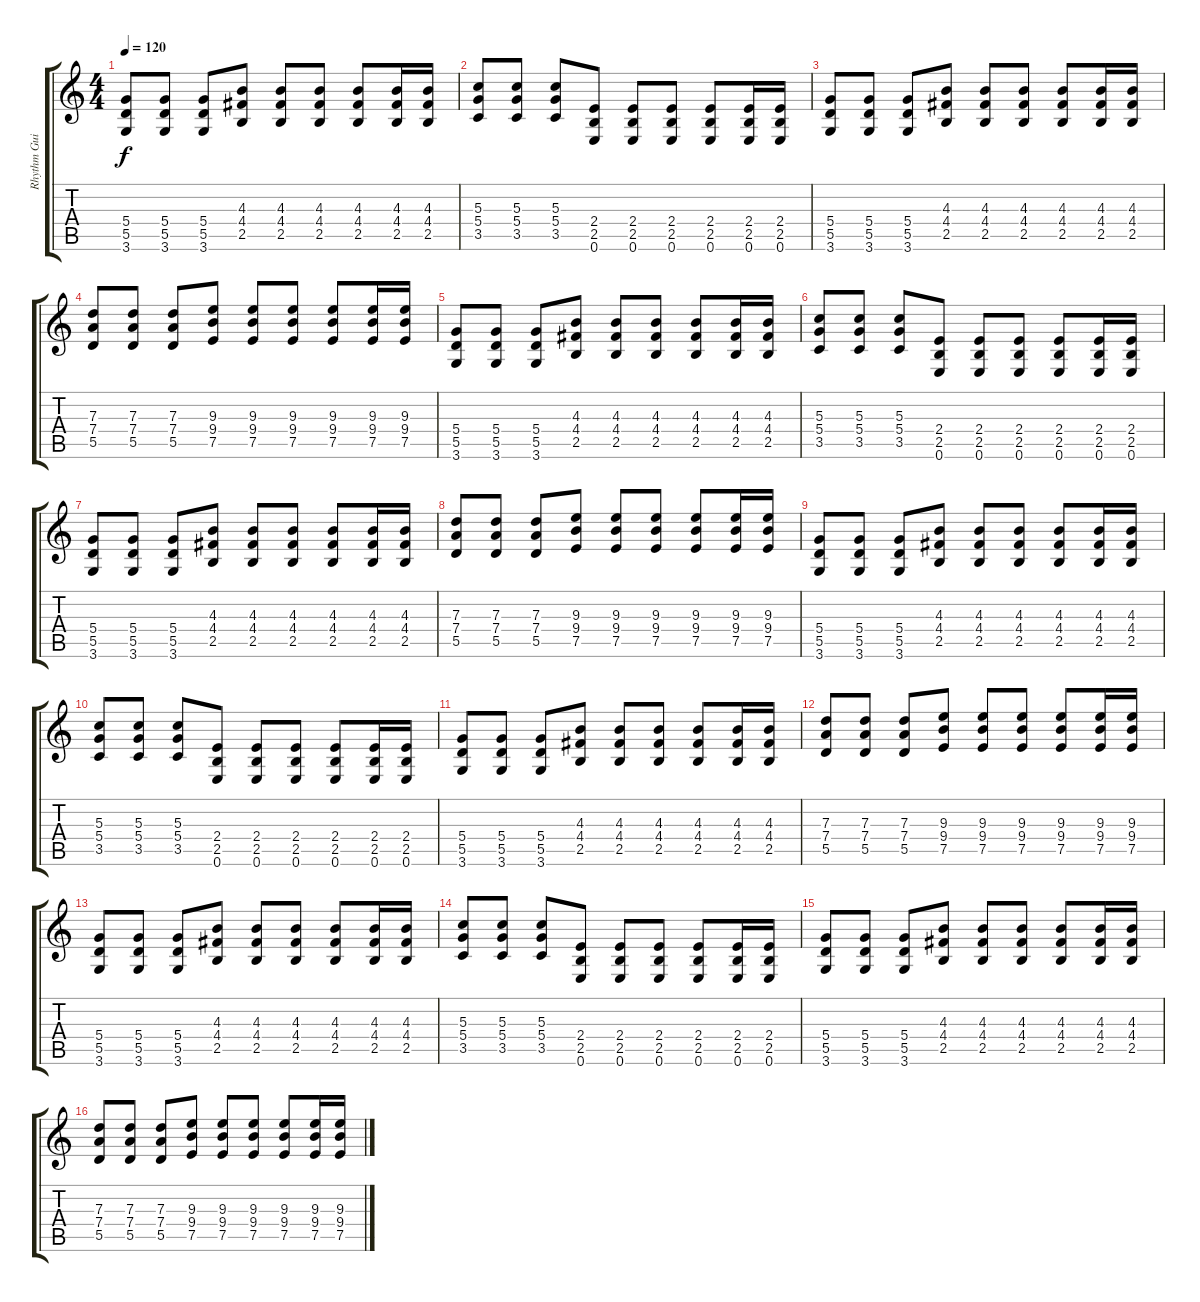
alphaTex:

\track ("Rhythm Guitar" "Rhythm Gui") {instrument overdrivenguitar}
\staff {score tabs}
\tuning (E4 B3 G3 D3 A2 E2) {hide}
\ts (4 4)
\tempo 120
\clef g2
\ks c
(5.4 5.5 3.6).8{dy f} (5.4 5.5 3.6).8 (5.4 5.5 3.6).8 (4.3 4.4 2.5).8 (4.3 4.4 2.5).8 (4.3 4.4 2.5).8 (4.3 4.4 2.5).8 (4.3 4.4 2.5).16 (4.3 4.4 2.5).16 |
(5.3 5.4 3.5).8 (5.3 5.4 3.5).8 (5.3 5.4 3.5).8 (2.4 2.5 0.6).8 (2.4 2.5 0.6).8 (2.4 2.5 0.6).8 (2.4 2.5 0.6).8 (2.4 2.5 0.6).16 (2.4 2.5 0.6).16 |
(5.4 5.5 3.6).8 (5.4 5.5 3.6).8 (5.4 5.5 3.6).8 (4.3 4.4 2.5).8 (4.3 4.4 2.5).8 (4.3 4.4 2.5).8 (4.3 4.4 2.5).8 (4.3 4.4 2.5).16 (4.3 4.4 2.5).16 |
(7.3 7.4 5.5).8 (7.3 7.4 5.5).8 (7.3 7.4 5.5).8 (9.3 9.4 7.5).8 (9.3 9.4 7.5).8 (9.3 9.4 7.5).8 (9.3 9.4 7.5).8 (9.3 9.4 7.5).16 (9.3 9.4 7.5).16 |
(5.4 5.5 3.6).8 (5.4 5.5 3.6).8 (5.4 5.5 3.6).8 (4.3 4.4 2.5).8 (4.3 4.4 2.5).8 (4.3 4.4 2.5).8 (4.3 4.4 2.5).8 (4.3 4.4 2.5).16 (4.3 4.4 2.5).16 |
(5.3 5.4 3.5).8 (5.3 5.4 3.5).8 (5.3 5.4 3.5).8 (2.4 2.5 0.6).8 (2.4 2.5 0.6).8 (2.4 2.5 0.6).8 (2.4 2.5 0.6).8 (2.4 2.5 0.6).16 (2.4 2.5 0.6).16 |
(5.4 5.5 3.6).8 (5.4 5.5 3.6).8 (5.4 5.5 3.6).8 (4.3 4.4 2.5).8 (4.3 4.4 2.5).8 (4.3 4.4 2.5).8 (4.3 4.4 2.5).8 (4.3 4.4 2.5).16 (4.3 4.4 2.5).16 |
(7.3 7.4 5.5).8 (7.3 7.4 5.5).8 (7.3 7.4 5.5).8 (9.3 9.4 7.5).8 (9.3 9.4 7.5).8 (9.3 9.4 7.5).8 (9.3 9.4 7.5).8 (9.3 9.4 7.5).16 (9.3 9.4 7.5).16 |
(5.4 5.5 3.6).8 (5.4 5.5 3.6).8 (5.4 5.5 3.6).8 (4.3 4.4 2.5).8 (4.3 4.4 2.5).8 (4.3 4.4 2.5).8 (4.3 4.4 2.5).8 (4.3 4.4 2.5).16 (4.3 4.4 2.5).16 |
(5.3 5.4 3.5).8 (5.3 5.4 3.5).8 (5.3 5.4 3.5).8 (2.4 2.5 0.6).8 (2.4 2.5 0.6).8 (2.4 2.5 0.6).8 (2.4 2.5 0.6).8 (2.4 2.5 0.6).16 (2.4 2.5 0.6).16 |
(5.4 5.5 3.6).8 (5.4 5.5 3.6).8 (5.4 5.5 3.6).8 (4.3 4.4 2.5).8 (4.3 4.4 2.5).8 (4.3 4.4 2.5).8 (4.3 4.4 2.5).8 (4.3 4.4 2.5).16 (4.3 4.4 2.5).16 |
(7.3 7.4 5.5).8 (7.3 7.4 5.5).8 (7.3 7.4 5.5).8 (9.3 9.4 7.5).8 (9.3 9.4 7.5).8 (9.3 9.4 7.5).8 (9.3 9.4 7.5).8 (9.3 9.4 7.5).16 (9.3 9.4 7.5).16 |
(5.4 5.5 3.6).8 (5.4 5.5 3.6).8 (5.4 5.5 3.6).8 (4.3 4.4 2.5).8 (4.3 4.4 2.5).8 (4.3 4.4 2.5).8 (4.3 4.4 2.5).8 (4.3 4.4 2.5).16 (4.3 4.4 2.5).16 |
(5.3 5.4 3.5).8 (5.3 5.4 3.5).8 (5.3 5.4 3.5).8 (2.4 2.5 0.6).8 (2.4 2.5 0.6).8 (2.4 2.5 0.6).8 (2.4 2.5 0.6).8 (2.4 2.5 0.6).16 (2.4 2.5 0.6).16 |
(5.4 5.5 3.6).8 (5.4 5.5 3.6).8 (5.4 5.5 3.6).8 (4.3 4.4 2.5).8 (4.3 4.4 2.5).8 (4.3 4.4 2.5).8 (4.3 4.4 2.5).8 (4.3 4.4 2.5).16 (4.3 4.4 2.5).16 |
(7.3 7.4 5.5).8 (7.3 7.4 5.5).8 (7.3 7.4 5.5).8 (9.3 9.4 7.5).8 (9.3 9.4 7.5).8 (9.3 9.4 7.5).8 (9.3 9.4 7.5).8 (9.3 9.4 7.5).16 (9.3 9.4 7.5).16
